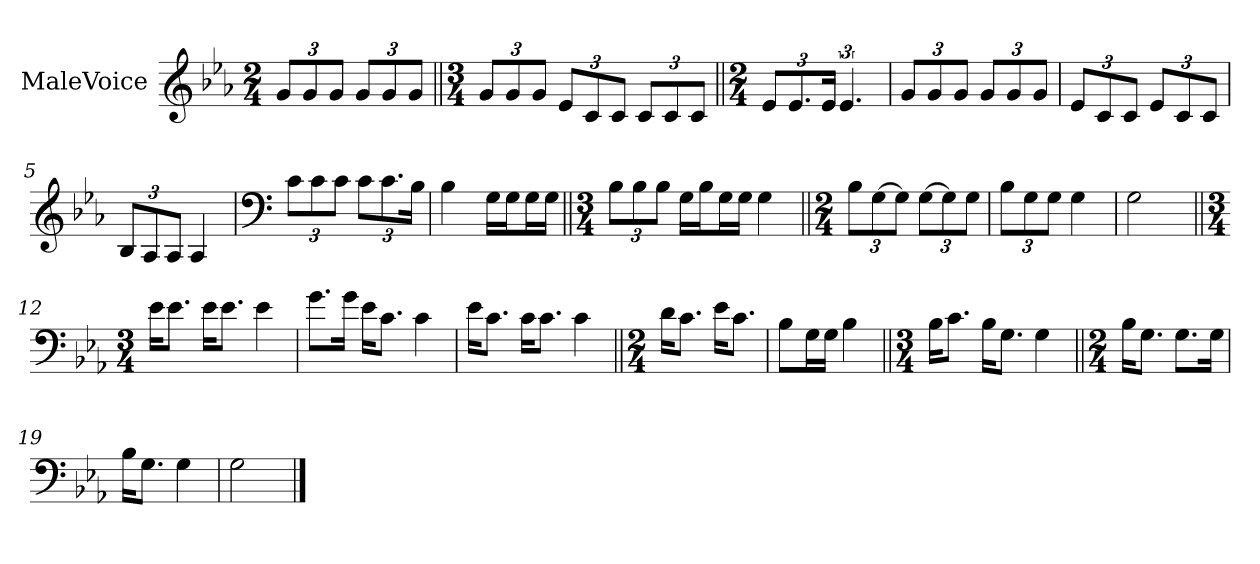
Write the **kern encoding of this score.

**kern
*part1
*staff1
*I"MaleVoice
*clefG2
*k[b-e-a-]
*M2/4
*MM66
=
12g/L
12g/
12g/J
12g/L
12g/
12g/J
=1||
*M3/4
12g/L
12g/
12g/J
12e-/L
12c/
12c/J
12c/L
12c/
12c/J
=2||
*M2/4
12e-/L
12.e-/
24e-/Jk
6.e-
=3
12g/L
12g/
12g/J
12g/L
12g/
12g/J
=4
12e-/L
12c/
12c/J
12e-/L
12c/
12c/J
=5
12B-/L
12A-/
12A-/J
4A-
=6
*clefF4
12c\L
12c\
12c\J
12c\L
12.c\
24B-\Jk
=7
4B-
16G\LL
16G\J
16G\L
16G\JJ
=8||
*M3/4
12B-\L
12B-\
12B-\J
16G\LL
16B-\J
16G\L
16G\JJ
4G
=9||
*M2/4
12B-\L
[12G\
12G\J]
[12G\L
12G\]
12G\J
=10
12B-\L
12G\
12G\J
4G
=11
2G
=12||
*M3/4
16e-\KL
8.e-\J
16e-\KL
8.e-\J
4e-
=13
8.g\L
16g\Jk
16e-\KL
8.c\J
4c
=14
16e-\KL
8.c\J
16c\KL
8.c\J
4c
=15||
*M2/4
16d\KL
8.c\J
16e-\KL
8.c\J
=16
8B-\L
16G\L
16G\JJ
4B-
=17||
*M3/4
16B-\KL
8.c\J
16B-\KL
8.G\J
4G
=18||
*M2/4
16B-\KL
8.G\J
8.G\L
16G\Jk
=19
16B-\KL
8.G\J
4G
=20
2G
==
*-
